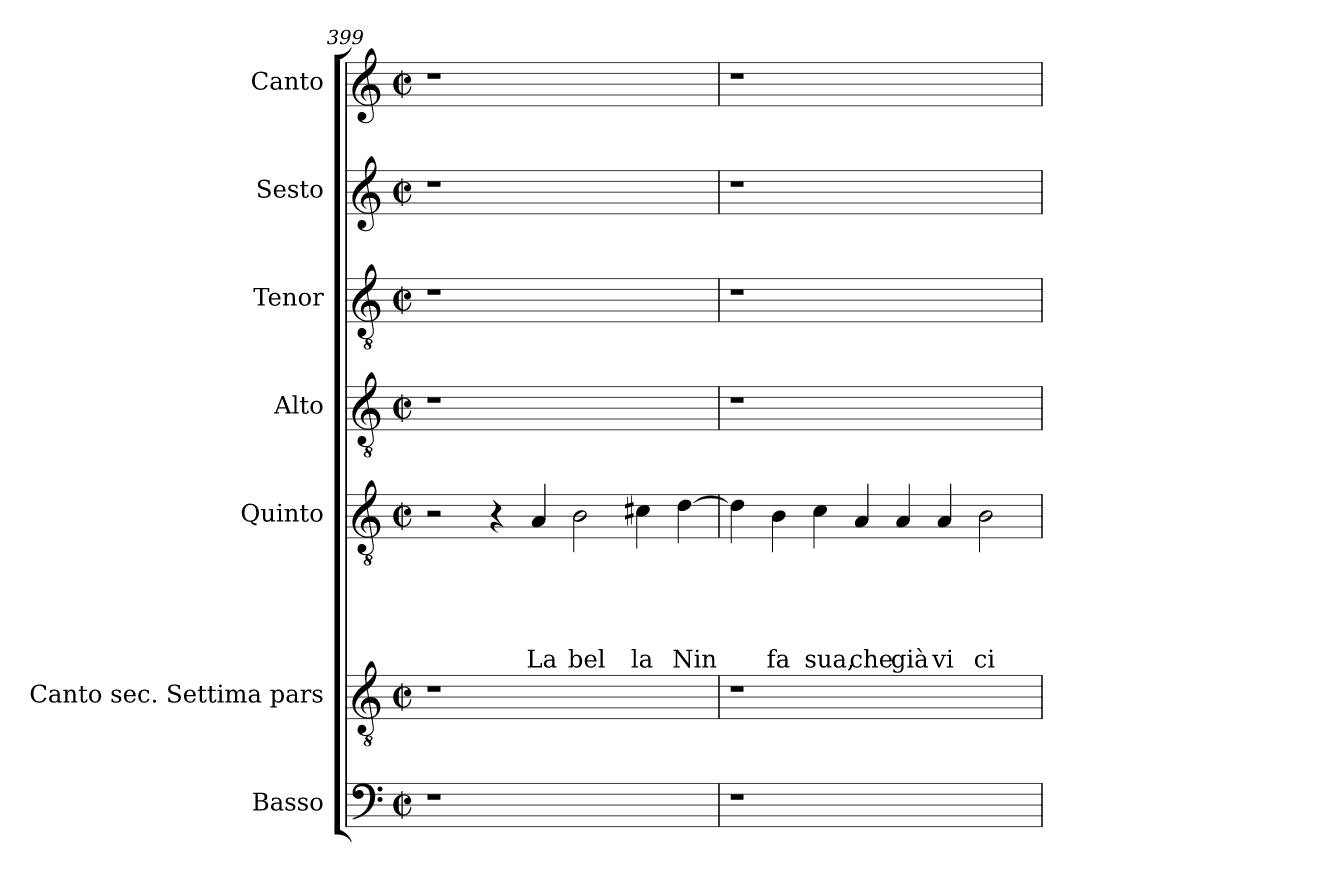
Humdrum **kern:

**kern	**kern	**kern	**text	**text	**text	**text	**text	**kern	**kern	**kern	**kern
*part7	*part6	*part5	*part5	*part5	*part5	*part5	*part5	*part4	*part3	*part2	*part1
*staff7	*staff6	*staff5	*staff5	*staff5	*staff5	*staff5	*staff5	*staff4	*staff3	*staff2	*staff1
*I"Basso	*I"Canto sec. Settima pars	*I"Quinto	*	*	*	*	*	*I"Alto	*I"Tenor	*I"Sesto	*I"Canto
*	*	*I'Quinto	*	*	*	*	*	*I'Alto	*I'Tenor	*I'Sesto	*I'Canto
*clefF4	*clefGv2	*clefGv2	*	*	*	*	*	*clefGv2	*clefGv2	*clefG2	*clefG2
*k[]	*k[]	*k[]	*	*	*	*	*	*k[]	*k[]	*k[]	*k[]
*C:	*C:	*C:	*	*	*	*	*	*C:	*C:	*C:	*C:
*M2/2	*M2/2	*M2/2	*	*	*	*	*	*M2/2	*M2/2	*M2/2	*M2/2
*met(c|)	*met(c|)	*met(c|)	*	*	*	*	*	*met(c|)	*met(c|)	*met(c|)	*met(c|)
=399	=399	=399	=399	=399	=399	=399	=399	=399	=399	=399	=399
1r	1r	2r	.	.	.	.	.	1r	1r	1r	1r
.	.	4r	.	.	.	.	.	.	.	.	.
!	!	!	!	!	!	!	!LO:LY:b	!	!	!	!
.	.	4A/	.	.	.	.	La	.	.	.	.
!	!	!	!	!	!	!	!LO:LY:b	!	!	!	!
1ryy	1ryy	2B\	.	.	.	.	bel	1ryy	1ryy	1ryy	1ryy
!	!	!	!	!	!	!	!LO:LY:b	!	!	!	!
.	.	4c#X\	.	.	.	.	la	.	.	.	.
!	!	!	!	!	!	!	!LO:LY:b	!	!	!	!
.	.	[>4d\	.	.	.	.	Nin	.	.	.	.
=400	=400	=400	=400	=400	=400	=400	=400	=400	=400	=400	=400
1r	1r	4d\]	.	.	.	.	.	1r	1r	1r	1r
!	!	!	!	!	!	!	!LO:LY:b	!	!	!	!
.	.	4B\	.	.	.	.	fa	.	.	.	.
!	!	!	!	!	!	!	!LO:LY:b	!	!	!	!
.	.	4c\	.	.	.	.	sua,	.	.	.	.
!	!	!	!	!	!	!	!LO:LY:b	!	!	!	!
.	.	4A/	.	.	.	.	che	.	.	.	.
!	!	!	!	!	!	!	!LO:LY:b	!	!	!	!
1ryy	1ryy	4A/	.	.	.	.	già	1ryy	1ryy	1ryy	1ryy
!	!	!	!	!	!	!	!LO:LY:b	!	!	!	!
.	.	4A/	.	.	.	.	vi	.	.	.	.
!	!	!	!	!	!	!	!LO:LY:b	!	!	!	!
.	.	2B\	.	.	.	.	ci	.	.	.	.
=	=	=	=	=	=	=	=	=	=	=	=
*-	*-	*-	*-	*-	*-	*-	*-	*-	*-	*-	*-
